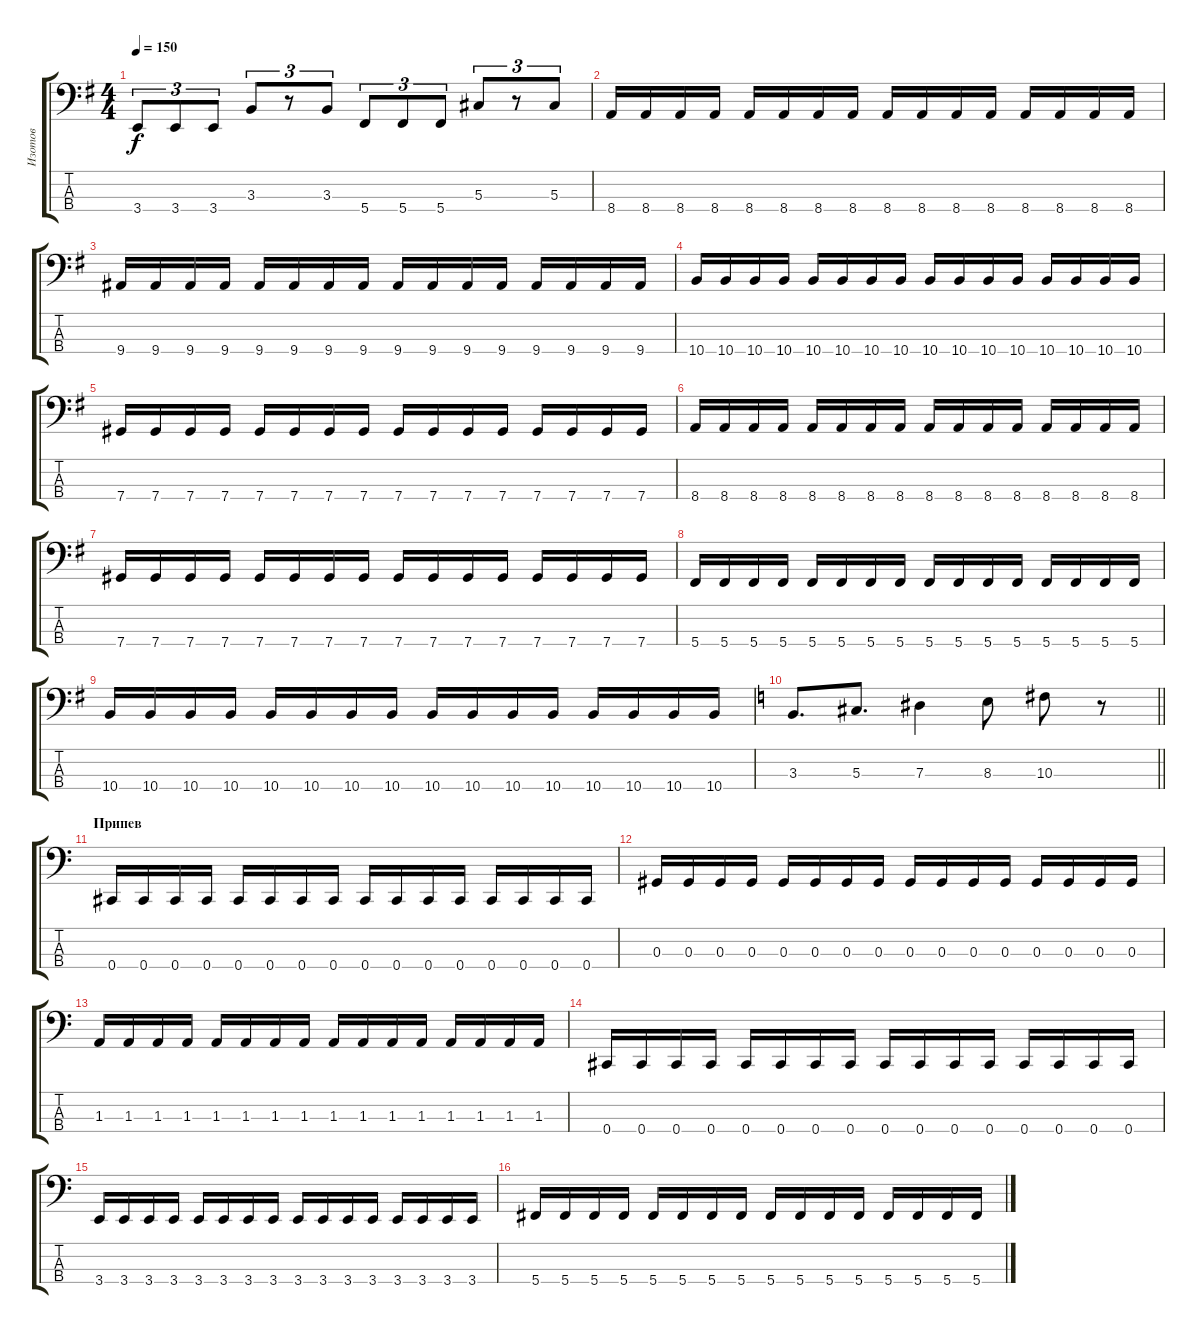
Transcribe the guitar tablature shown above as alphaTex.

\track ("Изотов" "Изотов") {instrument electricbasspick}
\staff {score tabs}
\tuning (Gb2 Db2 Ab1 Db1) {hide}
\ts (4 4)
\tempo 150
\clef f4
\ks g
3.4.8{tu (3 2) dy f} 3.4.8{tu (3 2)} 3.4.8{tu (3 2)} 3.3.8{tu (3 2)} r.8{tu (3 2)} 3.3.8{tu (3 2)} 5.4.8{tu (3 2)} 5.4.8{tu (3 2)} 5.4.8{tu (3 2)} 5.3.8{tu (3 2)} r.8{tu (3 2)} 5.3.8{tu (3 2)} |
8.4.16 8.4.16 8.4.16 8.4.16 8.4.16 8.4.16 8.4.16 8.4.16 8.4.16 8.4.16 8.4.16 8.4.16 8.4.16 8.4.16 8.4.16 8.4.16 |
9.4.16 9.4.16 9.4.16 9.4.16 9.4.16 9.4.16 9.4.16 9.4.16 9.4.16 9.4.16 9.4.16 9.4.16 9.4.16 9.4.16 9.4.16 9.4.16 |
10.4.16 10.4.16 10.4.16 10.4.16 10.4.16 10.4.16 10.4.16 10.4.16 10.4.16 10.4.16 10.4.16 10.4.16 10.4.16 10.4.16 10.4.16 10.4.16 |
7.4.16 7.4.16 7.4.16 7.4.16 7.4.16 7.4.16 7.4.16 7.4.16 7.4.16 7.4.16 7.4.16 7.4.16 7.4.16 7.4.16 7.4.16 7.4.16 |
8.4.16 8.4.16 8.4.16 8.4.16 8.4.16 8.4.16 8.4.16 8.4.16 8.4.16 8.4.16 8.4.16 8.4.16 8.4.16 8.4.16 8.4.16 8.4.16 |
7.4.16 7.4.16 7.4.16 7.4.16 7.4.16 7.4.16 7.4.16 7.4.16 7.4.16 7.4.16 7.4.16 7.4.16 7.4.16 7.4.16 7.4.16 7.4.16 |
5.4.16 5.4.16 5.4.16 5.4.16 5.4.16 5.4.16 5.4.16 5.4.16 5.4.16 5.4.16 5.4.16 5.4.16 5.4.16 5.4.16 5.4.16 5.4.16 |
10.4.16 10.4.16 10.4.16 10.4.16 10.4.16 10.4.16 10.4.16 10.4.16 10.4.16 10.4.16 10.4.16 10.4.16 10.4.16 10.4.16 10.4.16 10.4.16 |
\barLineRight lightlight
\ks c
3.3.8{d} 5.3.8{d} 7.3.4 8.3.8 10.3.8 r.8 |
\section ("" "Припев")
0.4.16 0.4.16 0.4.16 0.4.16 0.4.16 0.4.16 0.4.16 0.4.16 0.4.16 0.4.16 0.4.16 0.4.16 0.4.16 0.4.16 0.4.16 0.4.16 |
0.3.16 0.3.16 0.3.16 0.3.16 0.3.16 0.3.16 0.3.16 0.3.16 0.3.16 0.3.16 0.3.16 0.3.16 0.3.16 0.3.16 0.3.16 0.3.16 |
1.3.16 1.3.16 1.3.16 1.3.16 1.3.16 1.3.16 1.3.16 1.3.16 1.3.16 1.3.16 1.3.16 1.3.16 1.3.16 1.3.16 1.3.16 1.3.16 |
0.4.16 0.4.16 0.4.16 0.4.16 0.4.16 0.4.16 0.4.16 0.4.16 0.4.16 0.4.16 0.4.16 0.4.16 0.4.16 0.4.16 0.4.16 0.4.16 |
3.4.16 3.4.16 3.4.16 3.4.16 3.4.16 3.4.16 3.4.16 3.4.16 3.4.16 3.4.16 3.4.16 3.4.16 3.4.16 3.4.16 3.4.16 3.4.16 |
5.4.16 5.4.16 5.4.16 5.4.16 5.4.16 5.4.16 5.4.16 5.4.16 5.4.16 5.4.16 5.4.16 5.4.16 5.4.16 5.4.16 5.4.16 5.4.16
